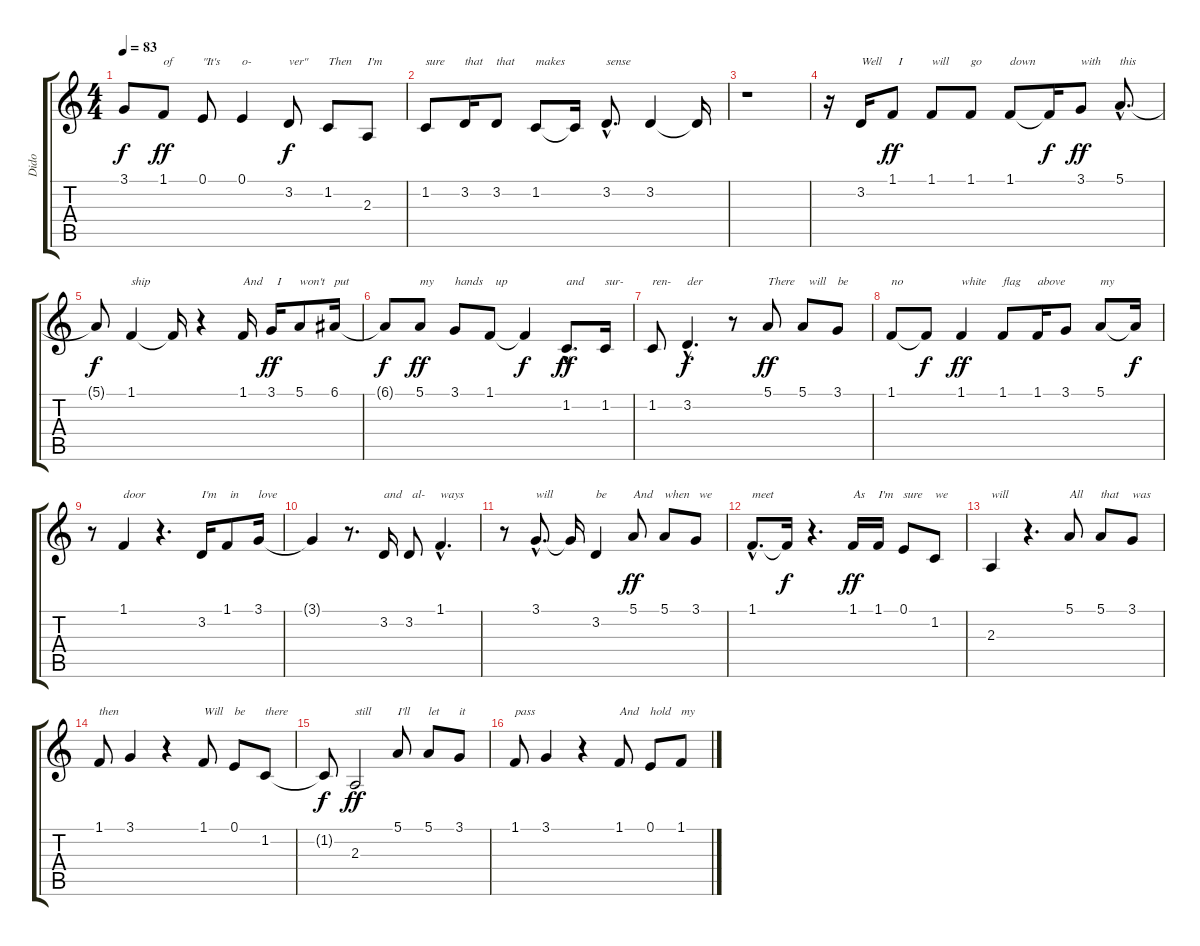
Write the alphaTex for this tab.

\track ("Dido" "Dido") {instrument panflute}
\staff {score tabs}
\tuning (E4 B3 G3 D3 A2 E2) {hide}
\ts (4 4)
\tempo 83
\clef g2
\ks c
3.1{t}.8{dy f} 1.1.8{txt "of" dy ff} 0.1.8{txt "\"It's"} 0.1.4{txt "o-"} 3.2.8{txt "ver\"" dy f} 1.2.8{txt "Then"} 2.3.8{txt "I'm"} |
1.2.8{txt "sure"} 3.2.16{txt "that"} 3.2.8{txt "that"} 1.2.8{txt "makes"} 1.2{t}.16 3.2{hac}.8{d txt "sense"} 3.2.4 3.2{t}.16 |
r.1 |
r.16 3.2.16{txt "Well"} 1.1.8{txt "  I" dy ff} 1.1.8{txt "will"} 1.1.8{txt "go"} 1.1.8{txt "down"} 1.1{t}.16{dy f} 3.1.8{txt "with" dy ff} 5.1{hac}.8{d txt "this"} |
5.1{t}.8{dy f} 1.1.4{txt "ship"} 1.1{t}.16 r.4 1.1.16{txt "And"} 3.1.16{txt "  I" dy ff} 5.1.8{txt "won't"} 6.1.16{txt "put"} |
6.1{t}.8{dy f} 5.1.8{txt "my" dy ff} 3.1.8{txt "hands"} 1.1.8{txt "  up"} 1.1{t}.4{dy f} 1.2{hac}.8{d txt "and" dy ff} 1.2.16{txt "sur-"} |
1.2.8{txt "ren-"} 3.2{hac}.4{d txt "der" dy f} r.8 5.1.8{txt "There" dy ff} 5.1.8{txt "  will"} 3.1.8{txt "be"} |
1.1.8{txt "no"} 1.1{t}.8{dy f} 1.1.4{txt "white" dy ff} 1.1.8{txt "flag"} 1.1.16{txt "above"} 3.1.8 5.1.8{txt "my"} 5.1{t}.16{dy f} |
r.8 1.1.4{txt "door"} r.4{d} 3.2.16{txt "I'm"} 1.1.8{txt " in"} 3.1.16{txt "love"} |
3.1{t}.4 r.8{d} 3.2.16{txt "and"} 3.2.8{txt " al-"} 1.1{hac}.4{d txt "ways"} |
r.8 3.1{hac}.8{d txt "will"} 3.1{t}.16 3.2.4{txt "be"} 5.1.8{txt "And" dy ff} 5.1.8{txt "when"} 3.1.8{txt " we"} |
1.1{hac}.8{d txt "meet"} 1.1{t}.16{dy f} r.4{d} 1.1.16{txt "As" dy ff} 1.1.16{txt "I'm"} 0.1.8{txt "sure"} 1.2.8{txt "we"} |
2.3.4{txt "will"} r.4{d} 5.1.8{txt "All"} 5.1.8{txt "that"} 3.1.8{txt "was"} |
1.1.8{txt "then"} 3.1.4 r.4 1.1.8{txt "Will"} 0.1.8{txt "be"} 1.2.8{txt "there"} |
1.2{t}.8{dy f} 2.3.2{txt "still" dy ff} 5.1.8{txt "I'll"} 5.1.8{txt "let"} 3.1.8{txt "it"} |
1.1.8{txt "pass"} 3.1.4 r.4 1.1.8{txt "And"} 0.1.8{txt "hold"} 1.1.8{txt "my"}
